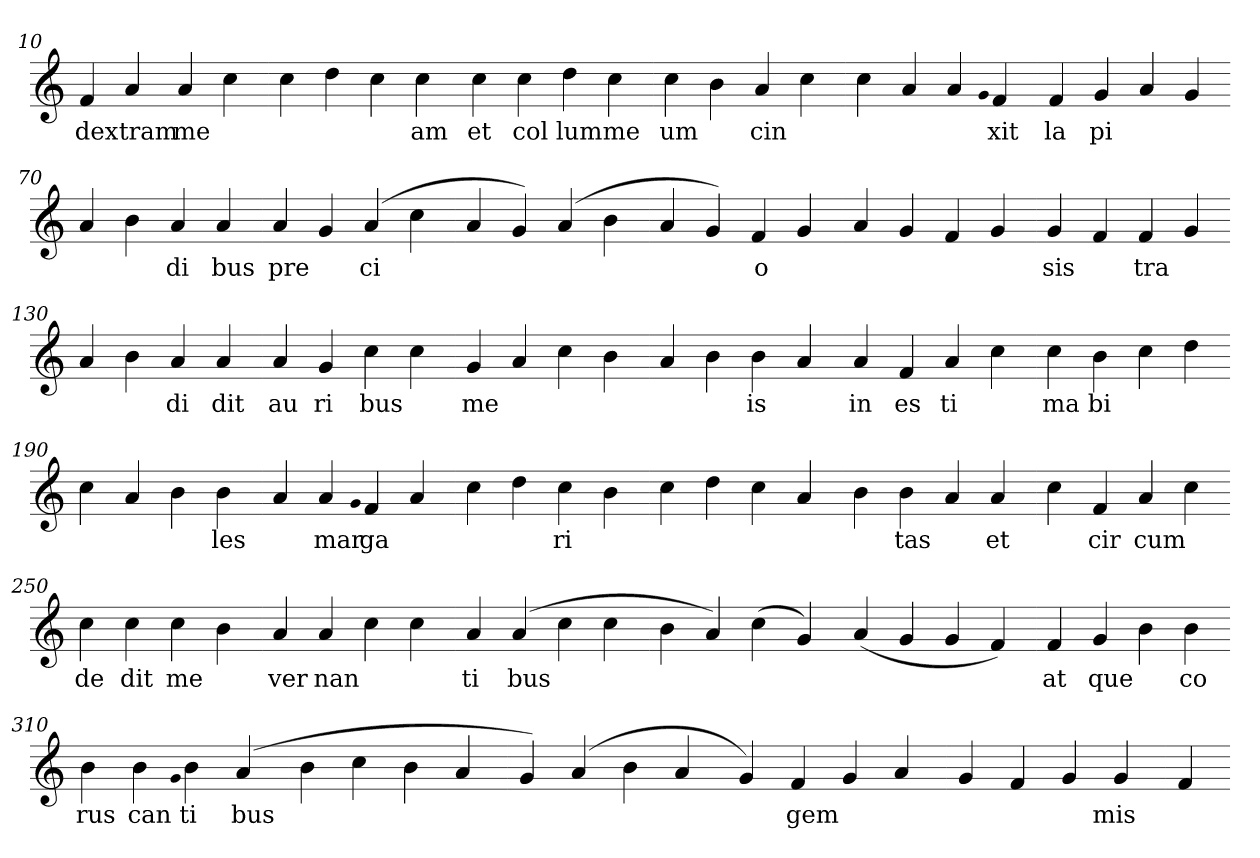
**kern	**text
*part1	*part1
*staff1	*staff1
*clefG2	*
=10.	=10.
4f	dex
4a	tram
4a	me
4cc	.
=20.-	=20.-
4cc	.
4dd	.
4cc	.
4cc	am
=30.-	=30.-
4cc	et
4cc	col
4dd	lum
4cc	me
=40.-	=40.-
4cc	um
4b	.
4a	cin
4cc	.
=50.-	=50.-
4cc	.
4a	.
4a	.
qqg	.
4f	xit
=60.-	=60.-
4f	la
4g	pi
4a	.
4g	.
=70.-	=70.-
4a	.
4b	.
4a	di
4a	bus
=80.-	=80.-
4a	pre
4g	.
(>4a	ci
4cc	.
=90.-	=90.-
4a	.
4g)	.
(>4a	.
4b	.
=100.-	=100.-
4a	.
4g)	.
4f	o
4g	.
=110.-	=110.-
4a	.
4g	.
4f	.
4g	.
=120.-	=120.-
4g	sis
4f	.
4f	tra
4g	.
=130.-	=130.-
4a	.
4b	.
4a	di
4a	dit
=140.-	=140.-
4a	au
4g	ri
4cc	bus
4cc	.
=150.-	=150.-
4g	me
4a	.
4cc	.
4b	.
=160.-	=160.-
4a	.
4b	.
4b	is
4a	.
=170.-	=170.-
4a	in
4f	es
4a	ti
4cc	.
=180.-	=180.-
4cc	ma
4b	bi
4cc	.
4dd	.
=190.-	=190.-
4cc	.
4a	.
4b	.
4b	les
=200.-	=200.-
4a	.
4a	mar
qqg	.
4f	ga
4a	.
=210.-	=210.-
4cc	.
4dd	.
4cc	ri
4b	.
=220.-	=220.-
4cc	.
4dd	.
4cc	.
4a	.
=230.-	=230.-
4b	.
4b	tas
4a	.
4a	et
=240.-	=240.-
4cc	.
4f	cir
4a	cum
4cc	.
=250.-	=250.-
4cc	de
4cc	dit
4cc	me
4b	.
=260.-	=260.-
4a	ver
4a	nan
4cc	.
4cc	.
=270.-	=270.-
4a	ti
(>4a	bus
4cc	.
4cc	.
=280.-	=280.-
4b	.
4a)	.
(>4cc	.
4g)	.
=290.-	=290.-
(>4a	.
4g	.
4g	.
4f)	.
=300.-	=300.-
4f	at
4g	que
4b	.
4b	co
=310.-	=310.-
4b	rus
4b	can
qqg	.
4b	ti
(>4a	bus
=320.-	=320.-
4b	.
4cc	.
4b	.
4a	.
=330.-	=330.-
4g)	.
(>4a	.
4b	.
4a	.
=340.-	=340.-
4g)	.
4f	gem
4g	.
4a	.
=350.-	=350.-
4g	.
4f	.
4g	.
4g	mis
=360.-	=360.-
4f	.
=-	=-
*-	*-
